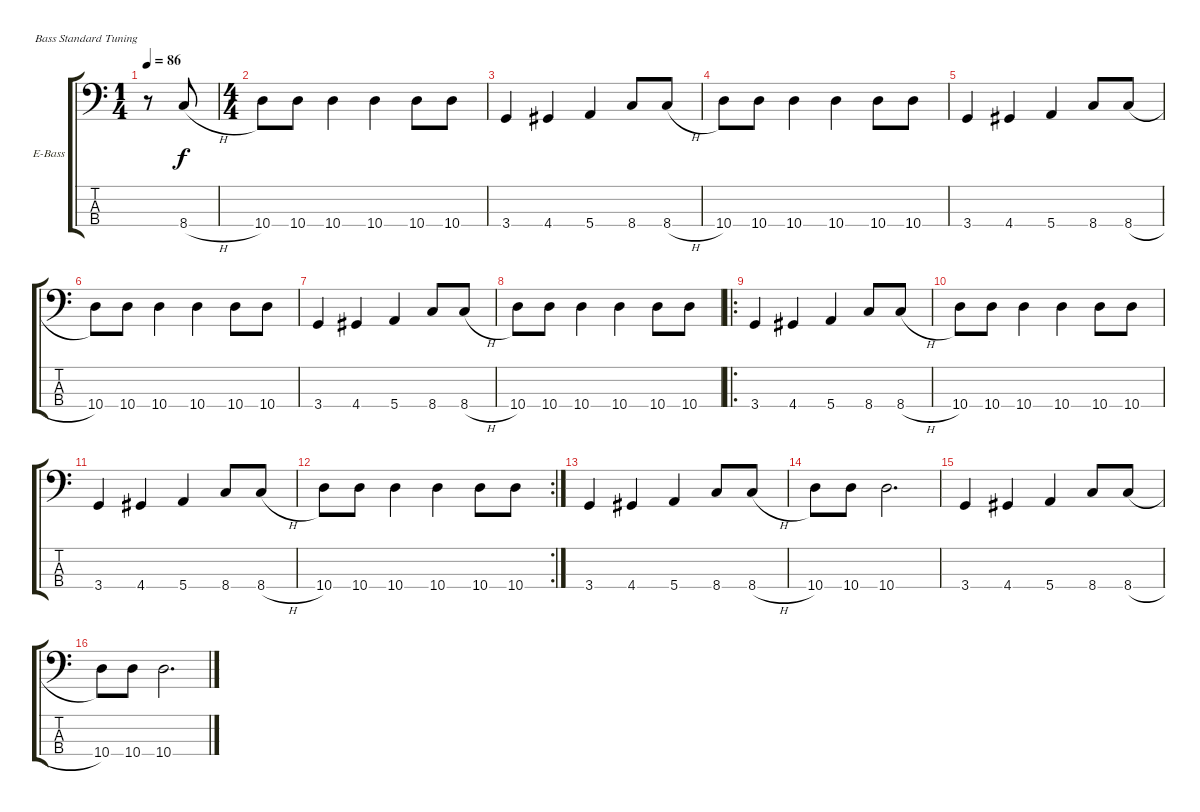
\bracketExtendMode groupsimilarinstruments
\firstSystemTrackNameOrientation horizontal
\otherSystemsTrackNameOrientation horizontal
\track ("Geezer Butler" "E-Bass") {instrument electricbassfinger}
\staff {score tabs}
\tuning (G2 D2 A1 E1)
\ts (1 4)
\tempo 86
\clef f4
\ks c
r.8{dy f instrument electricbassfinger} 8.4{h}.8 |
\ts (4 4)
10.4.8 10.4.8 10.4.4 10.4.4 10.4.8 10.4.8 |
3.4.4 4.4.4 5.4.4 8.4.8 8.4{h}.8 |
10.4.8 10.4.8 10.4.4 10.4.4 10.4.8 10.4.8 |
3.4.4 4.4.4 5.4.4 8.4.8 8.4{h}.8 |
10.4.8 10.4.8 10.4.4 10.4.4 10.4.8 10.4.8 |
3.4.4 4.4.4 5.4.4 8.4.8 8.4{h}.8 |
10.4.8 10.4.8 10.4.4 10.4.4 10.4.8 10.4.8 |
\ro
3.4.4 4.4.4 5.4.4 8.4.8 8.4{h}.8 |
10.4.8 10.4.8 10.4.4 10.4.4 10.4.8 10.4.8 |
3.4.4 4.4.4 5.4.4 8.4.8 8.4{h}.8 |
\rc 2
10.4.8 10.4.8 10.4.4 10.4.4 10.4.8 10.4.8 |
3.4.4 4.4.4 5.4.4 8.4.8 8.4{h}.8 |
10.4.8 10.4.8 10.4.2{d} |
3.4.4 4.4.4 5.4.4 8.4.8 8.4{h}.8 |
10.4.8 10.4.8 10.4.2{d}
